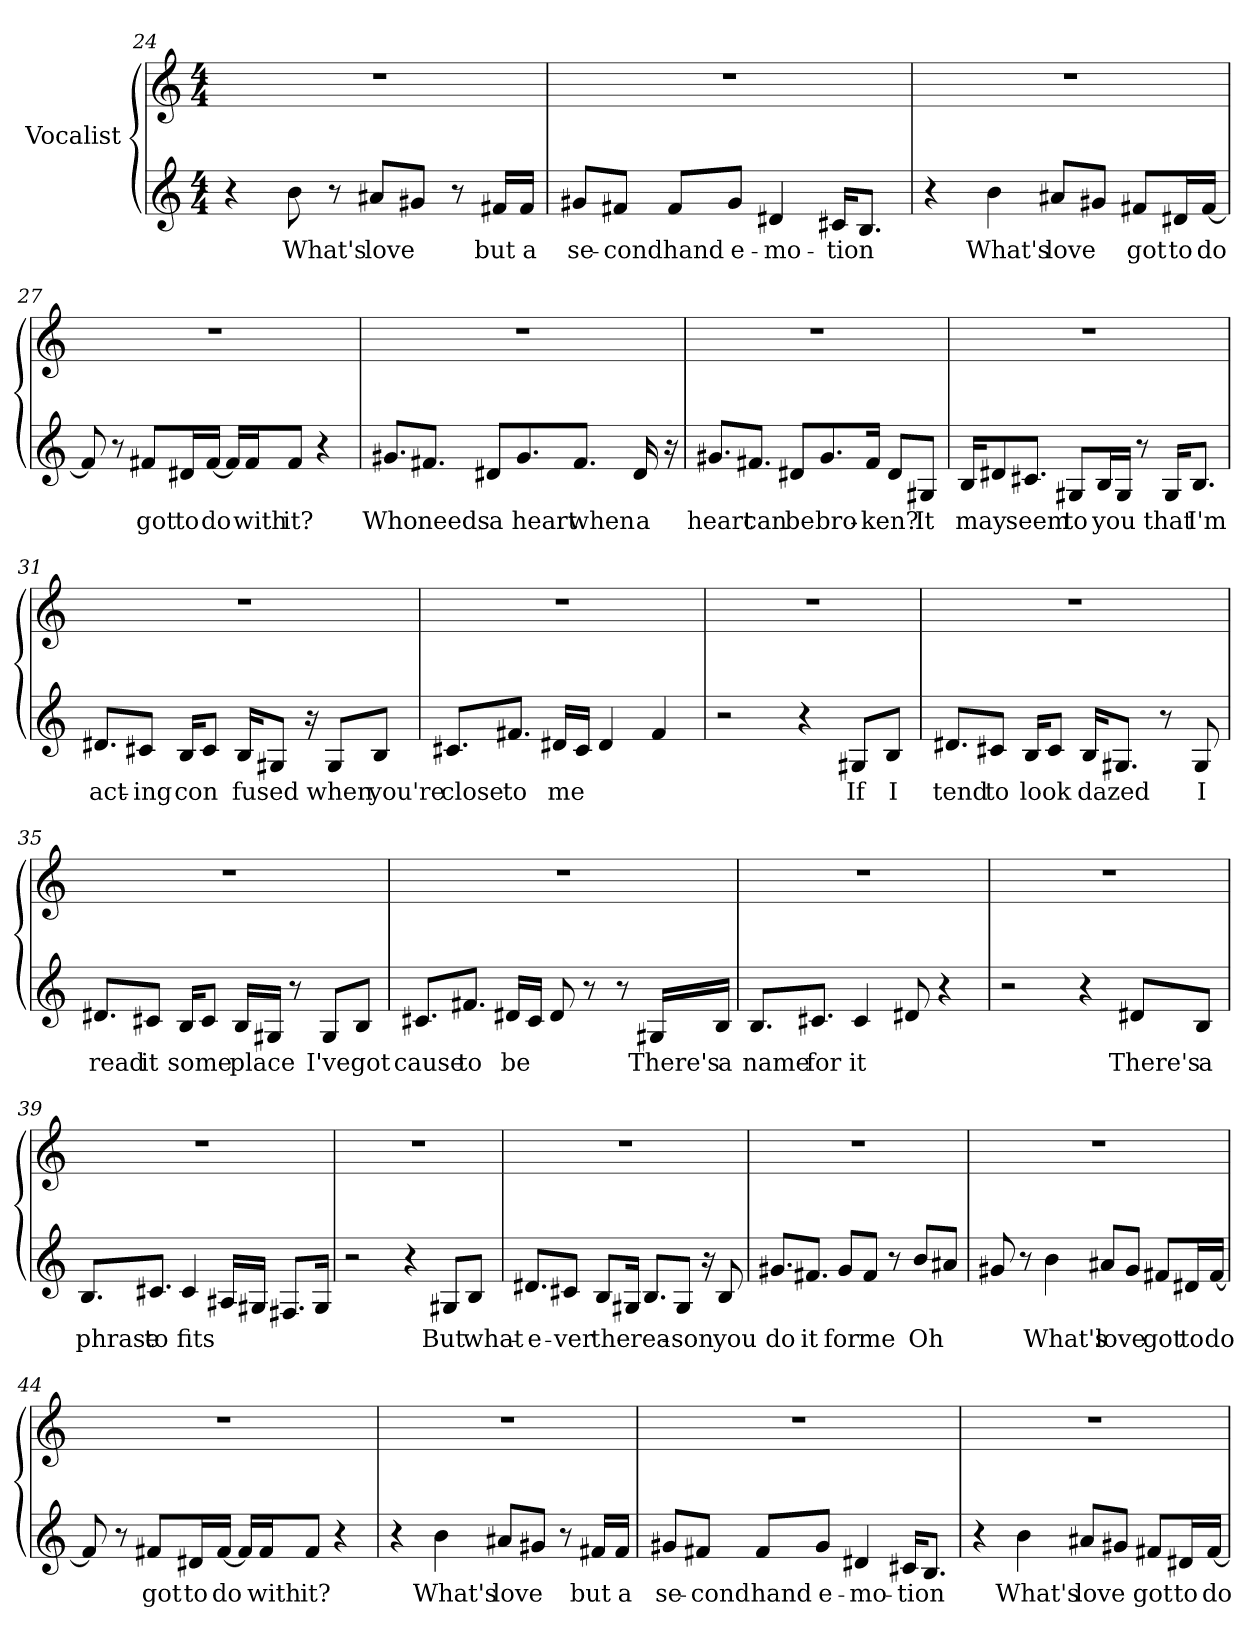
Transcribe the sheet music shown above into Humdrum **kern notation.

**kern	**text	**kern
*part1	*part1	*part1
*staff2	*staff2	*staff1
*I"Vocalist	*	*
*clefG2	*	*clefG2
*M4/4	*	*M4/4
=24	=24	=24
4r	.	1r
8b	What's	.
8r	.	.
8a#X/L	love	.
8g#X/J	_	.
8r	.	.
16f#X/LL	but	.
16f#/JJ	a	.
=25	=25	=25
8g#X/L	se-	1r
8f#X/J	-cond	.
8f#/L	hand	.
8g#/J	e-	.
4d#X	-mo-	.
16c#X/KL	-tion	.
8.B/J	_	.
=26	=26	=26
4r	.	1r
4b	What's	.
8a#X/L	love	.
8g#X/J	_	.
8f#X/L	got	.
16d#X/L	to	.
[16f#/JJ	do	.
=27	=27	=27
8f#]	_	1r
8r	.	.
8f#X/L	got	.
16d#X/L	to	.
[16f#/JJ	do	.
16f#/LL]	_	.
16f#/J	with	.
8f#/J	it?	.
4r	.	.
=28	=28	=28
8.g#X/L	Who	1r
8.f#X/J	needs	.
8d#X/L	a	.
8.g#/	heart	.
8.f#/J	when	.
16d#	a	.
16r	.	.
=29	=29	=29
8.g#X/L	heart	1r
8.f#X/J	can	.
8d#X/L	be	.
8.g#/	bro-	.
16f#/Jk	-ken?	.
8d#/L	_	.
8G#X/J	It	.
=30	=30	=30
16B/KL	may	1r
8d#X/	_	.
8.c#X/J	seem	.
8G#X/L	to	.
16B/L	you	.
16G#/JJ	_	.
8r	.	.
16G#/KL	that	.
8.B/J	I'm	.
=31	=31	=31
8.d#X/L	act-	1r
8c#X/J	-ing	.
16B/KL	con-	.
8c#/J	_	.
16B/KL	-fused	.
8G#X/J	_	.
16r	.	.
8G#/L	when	.
8B/J	you're	.
=32	=32	=32
8.c#X/L	close	1r
8.f#X/J	to	.
16d#X/LL	me	.
16c#/JJ	_	.
4d#	_	.
4f#	_	.
=33	=33	=33
2r	.	1r
4r	.	.
8G#X/L	If	.
8B/J	I	.
=34	=34	=34
8.d#X/L	tend	1r
8c#X/J	to	.
16B/KL	look	.
8c#/J	_	.
16B/KL	dazed	.
8.G#X/J	_	.
8r	.	.
8G#	I	.
=35	=35	=35
8.d#X/L	read	1r
8c#X/J	it	.
16B/KL	some	.
8c#/J	_	.
16B/LL	place	.
16G#X/JJ	_	.
8r	.	.
8G#/L	I've	.
8B/J	got	.
=36	=36	=36
8.c#X/L	cause	1r
8.f#X/J	to	.
16d#X/LL	be	.
16c#/JJ	_	.
8d#	_	.
8r	.	.
8r	.	.
16G#X/LL	There's	.
16B/JJ	a	.
=37	=37	=37
8.B/L	name	1r
8.c#X/J	for	.
4c#	it	.
8d#X	_	.
4r	.	.
=38	=38	=38
2r	.	1r
4r	.	.
8d#X/L	There's	.
8B/J	a	.
=39	=39	=39
8.B/L	phrase	1r
8.c#X/J	to	.
4c#	fits	.
16A#X/LL	_	.
16G#X/JJ	_	.
8.F#X/L	_	.
16G#/Jk	_	.
=40	=40	=40
2r	.	1r
4r	.	.
8G#X/L	But	.
8B/J	what-	.
=41	=41	=41
8.d#X/L	-e-	1r
8c#X/J	-ver	.
8B/L	the	.
16G#X/Jk	_	.
8.B/L	rea-	.
8G#/J	-son	.
16r	.	.
8B	you	.
=42	=42	=42
8.g#X/L	do	1r
8.f#X/J	it	.
8g#/L	for	.
8f#/J	me	.
8r	.	.
8b/L	Oh	.
8a#X/J	_	.
=43	=43	=43
8g#X	_	1r
8r	.	.
4b	What's	.
8a#X/L	love	.
8g#/J	_	.
8f#X/L	got	.
16d#X/L	to	.
[16f#/JJ	do	.
=44	=44	=44
8f#]	_	1r
8r	.	.
8f#X/L	got	.
16d#X/L	to	.
[16f#/JJ	do	.
16f#/LL]	_	.
16f#/J	with	.
8f#/J	it?	.
4r	.	.
=45	=45	=45
4r	.	1r
4b	What's	.
8a#X/L	love	.
8g#X/J	_	.
8r	.	.
16f#X/LL	but	.
16f#/JJ	a	.
=46	=46	=46
8g#X/L	se-	1r
8f#X/J	-cond	.
8f#/L	hand	.
8g#/J	e-	.
4d#X	-mo-	.
16c#X/KL	-tion	.
8.B/J	_	.
=47	=47	=47
4r	.	1r
4b	What's	.
8a#X/L	love	.
8g#X/J	_	.
8f#X/L	got	.
16d#X/L	to	.
[16f#/JJ	do	.
=	=	=
*-	*-	*-
